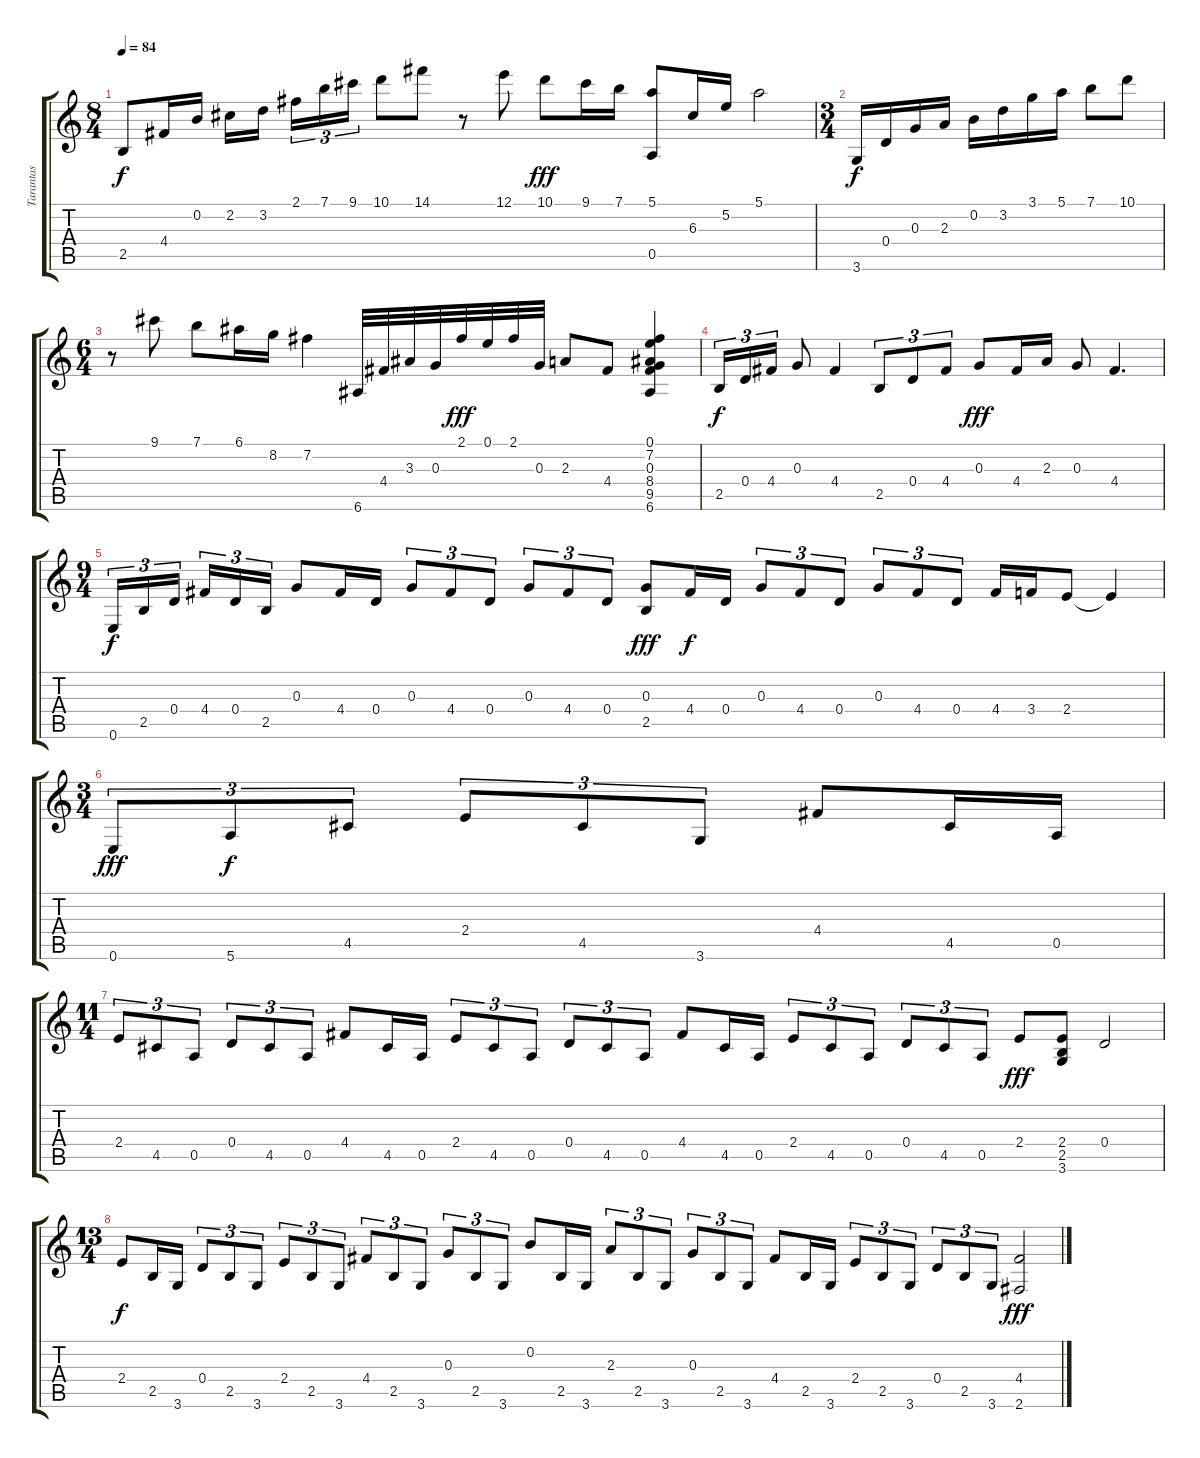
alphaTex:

\track ("Tarantas" "Tarantas") {instrument acousticguitarnylon}
\staff {score tabs}
\tuning (E4 B3 G3 D3 A2 E2) {hide}
\ts (8 4)
\tempo 84
\clef g2
\ks c
2.5.8{dy f} 4.4.16 0.2.16 2.2.16 3.2.16{beam splitsecondary} 2.1.16{tu (3 2)} 7.1.16{tu (3 2)} 9.1.16{tu (3 2)} 10.1.8 14.1.8 r.8 12.1.8 10.1.8{dy fff} 9.1.16 7.1.16 (5.1 0.5).8 6.3.16 5.2.16 5.1.2 |
\ts (3 4)
3.6.16{dy f} 0.4.16 0.3.16 2.3.16 0.2.16 3.2.16 3.1.16 5.1.16 7.1.8 10.1.8 |
\ts (6 4)
r.8 9.1.8 7.1.8 6.1.16 8.2.16 7.2.4 6.6.32 4.4.32 3.3.32 0.3.32 2.1.32{dy fff} 0.1.32 2.1.32 0.3.32 2.3.8 4.4.8 (0.1 7.2 0.3 8.4 9.5 6.6).4 |
2.5.16{tu (3 2) dy f} 0.4.16{tu (3 2)} 4.4.16{tu (3 2)} 0.3.8 4.4.4 2.5.8{tu (3 2)} 0.4.8{tu (3 2)} 4.4.8{tu (3 2)} 0.3.8{dy fff} 4.4.16 2.3.16 0.3.8 4.4.4{d} |
\ts (9 4)
0.6.16{tu (3 2) dy f} 2.5.16{tu (3 2)} 0.4.16{tu (3 2) beam splitsecondary} 4.4.16{tu (3 2)} 0.4.16{tu (3 2)} 2.5.16{tu (3 2)} 0.3.8 4.4.16 0.4.16 0.3.8{tu (3 2)} 4.4.8{tu (3 2)} 0.4.8{tu (3 2)} 0.3.8{tu (3 2)} 4.4.8{tu (3 2)} 0.4.8{tu (3 2)} (0.3 2.5).8{dy fff} 4.4.16{dy f} 0.4.16 0.3.8{tu (3 2)} 4.4.8{tu (3 2)} 0.4.8{tu (3 2)} 0.3.8{tu (3 2)} 4.4.8{tu (3 2)} 0.4.8{tu (3 2)} 4.4.16 3.4.16 2.4.8 2.4{t}.4 |
\ts (3 4)
0.6.8{tu (3 2) dy fff} 5.6.8{tu (3 2) dy f} 4.5.8{tu (3 2)} 2.4.8{tu (3 2)} 4.5.8{tu (3 2)} 3.6.8{tu (3 2)} 4.4.8 4.5.16 0.5.16 |
\ts (11 4)
2.4.8{tu (3 2)} 4.5.8{tu (3 2)} 0.5.8{tu (3 2)} 0.4.8{tu (3 2)} 4.5.8{tu (3 2)} 0.5.8{tu (3 2)} 4.4.8 4.5.16 0.5.16 2.4.8{tu (3 2)} 4.5.8{tu (3 2)} 0.5.8{tu (3 2)} 0.4.8{tu (3 2)} 4.5.8{tu (3 2)} 0.5.8{tu (3 2)} 4.4.8 4.5.16 0.5.16 2.4.8{tu (3 2)} 4.5.8{tu (3 2)} 0.5.8{tu (3 2)} 0.4.8{tu (3 2)} 4.5.8{tu (3 2)} 0.5.8{tu (3 2)} 2.4.8{dy fff} (2.4 2.5 3.6).8 0.4.2 |
\ts (13 4)
2.4.8{dy f} 2.5.16 3.6.16 0.4.8{tu (3 2)} 2.5.8{tu (3 2)} 3.6.8{tu (3 2)} 2.4.8{tu (3 2)} 2.5.8{tu (3 2)} 3.6.8{tu (3 2)} 4.4.8{tu (3 2)} 2.5.8{tu (3 2)} 3.6.8{tu (3 2)} 0.3.8{tu (3 2)} 2.5.8{tu (3 2)} 3.6.8{tu (3 2)} 0.2.8 2.5.16 3.6.16 2.3.8{tu (3 2)} 2.5.8{tu (3 2)} 3.6.8{tu (3 2)} 0.3.8{tu (3 2)} 2.5.8{tu (3 2)} 3.6.8{tu (3 2)} 4.4.8 2.5.16 3.6.16 2.4.8{tu (3 2)} 2.5.8{tu (3 2)} 3.6.8{tu (3 2)} 0.4.8{tu (3 2)} 2.5.8{tu (3 2)} 3.6.8{tu (3 2)} (4.4 2.6).2{dy fff}
